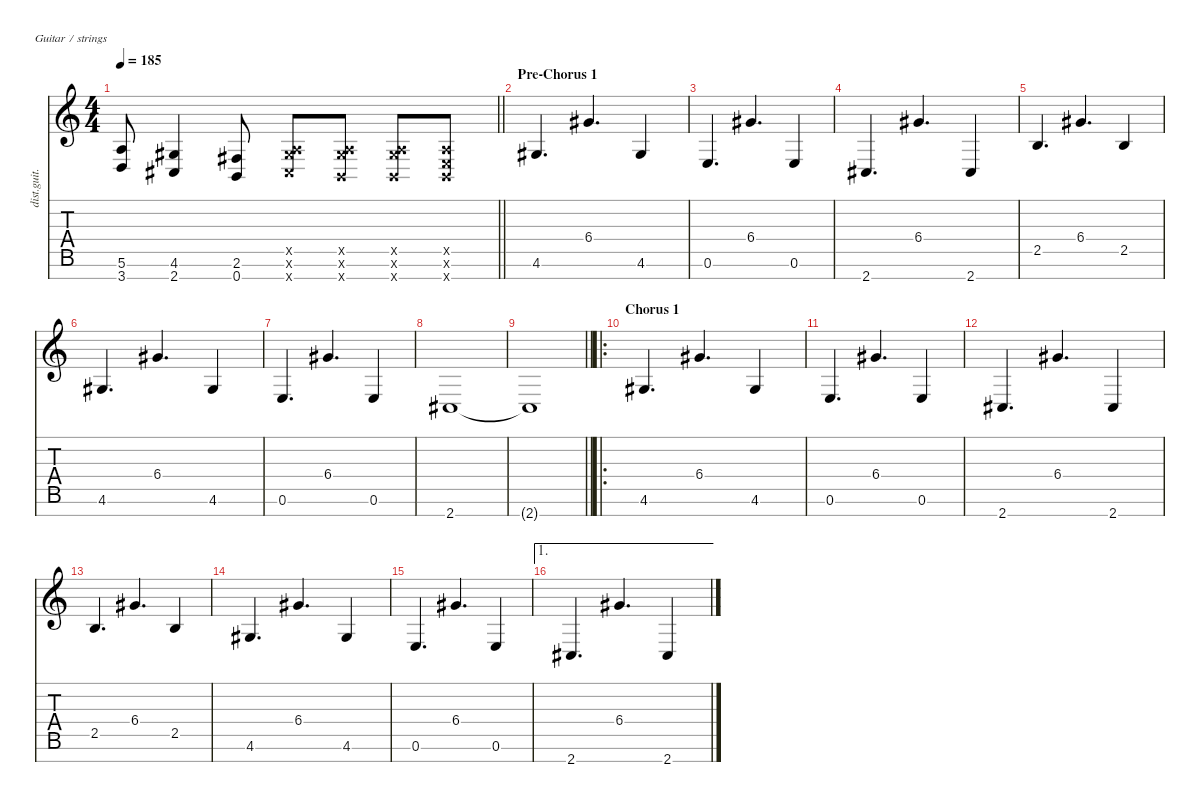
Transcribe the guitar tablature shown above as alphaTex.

\defaultSystemsLayout 4
\hideDynamics
\bracketExtendMode nobrackets
\track ("Guitar L - Petr" "dist.guit.") {instrument distortionguitar}
\staff {score tabs}
\tuning (E4 B3 G3 D3 A2 E2 B1)
\ts (4 4)
\tempo 185
\clef g2
\barLineRight lightlight
\ks c
(5.6 3.7).8{dy f beam Up} (4.6{acc #} 2.7{acc #}).4{beam Up} (2.6{acc #} 0.7).8{beam Up} (0.5{x} 4.6{x acc #} 2.7{x acc #}).8{beam Up} (0.5{x} 4.6{x acc #} 0.7{x}).8{beam Up} (0.5{x} 4.6{x acc #} 0.7{x}).8{beam Up} (0.5{x} 0.6{x} 0.7{x}).8{beam Up} |
\section ("" "Pre-Chorus 1")
4.6{acc #}.4{d beam Up} 6.4{acc #}.4{d beam Up} 4.6{acc #}.4{beam Up} |
0.6.4{d beam Up} 6.4{acc #}.4{d beam Up} 0.6.4{beam Up} |
2.7{acc #}.4{d beam Up} 6.4{acc #}.4{d beam Up} 2.7{acc #}.4{beam Up} |
2.5.4{d beam Up} 6.4{acc #}.4{d beam Up} 2.5.4{beam Up} |
4.6{acc #}.4{d beam Up} 6.4{acc #}.4{d beam Up} 4.6{acc #}.4{beam Up} |
0.6.4{d beam Up} 6.4{acc #}.4{d beam Up} 0.6.4{beam Up} |
2.7{acc #}.1{beam Up} |
\barLineRight lightlight
2.7{t acc #}.1{beam Up} |
\ro
\section ("" "Chorus 1")
4.6{acc #}.4{d beam Up} 6.4{acc #}.4{d beam Up} 4.6{acc #}.4{beam Up} |
0.6.4{d beam Up} 6.4{acc #}.4{d beam Up} 0.6.4{beam Up} |
2.7{acc #}.4{d beam Up} 6.4{acc #}.4{d beam Up} 2.7{acc #}.4{beam Up} |
2.5.4{d beam Up} 6.4{acc #}.4{d beam Up} 2.5.4{beam Up} |
4.6{acc #}.4{d beam Up} 6.4{acc #}.4{d beam Up} 4.6{acc #}.4{beam Up} |
0.6.4{d beam Up} 6.4{acc #}.4{d beam Up} 0.6.4{beam Up} |
\ae 1
2.7{acc #}.4{d beam Up} 6.4{acc #}.4{d beam Up} 2.7{acc #}.4{beam Up}
